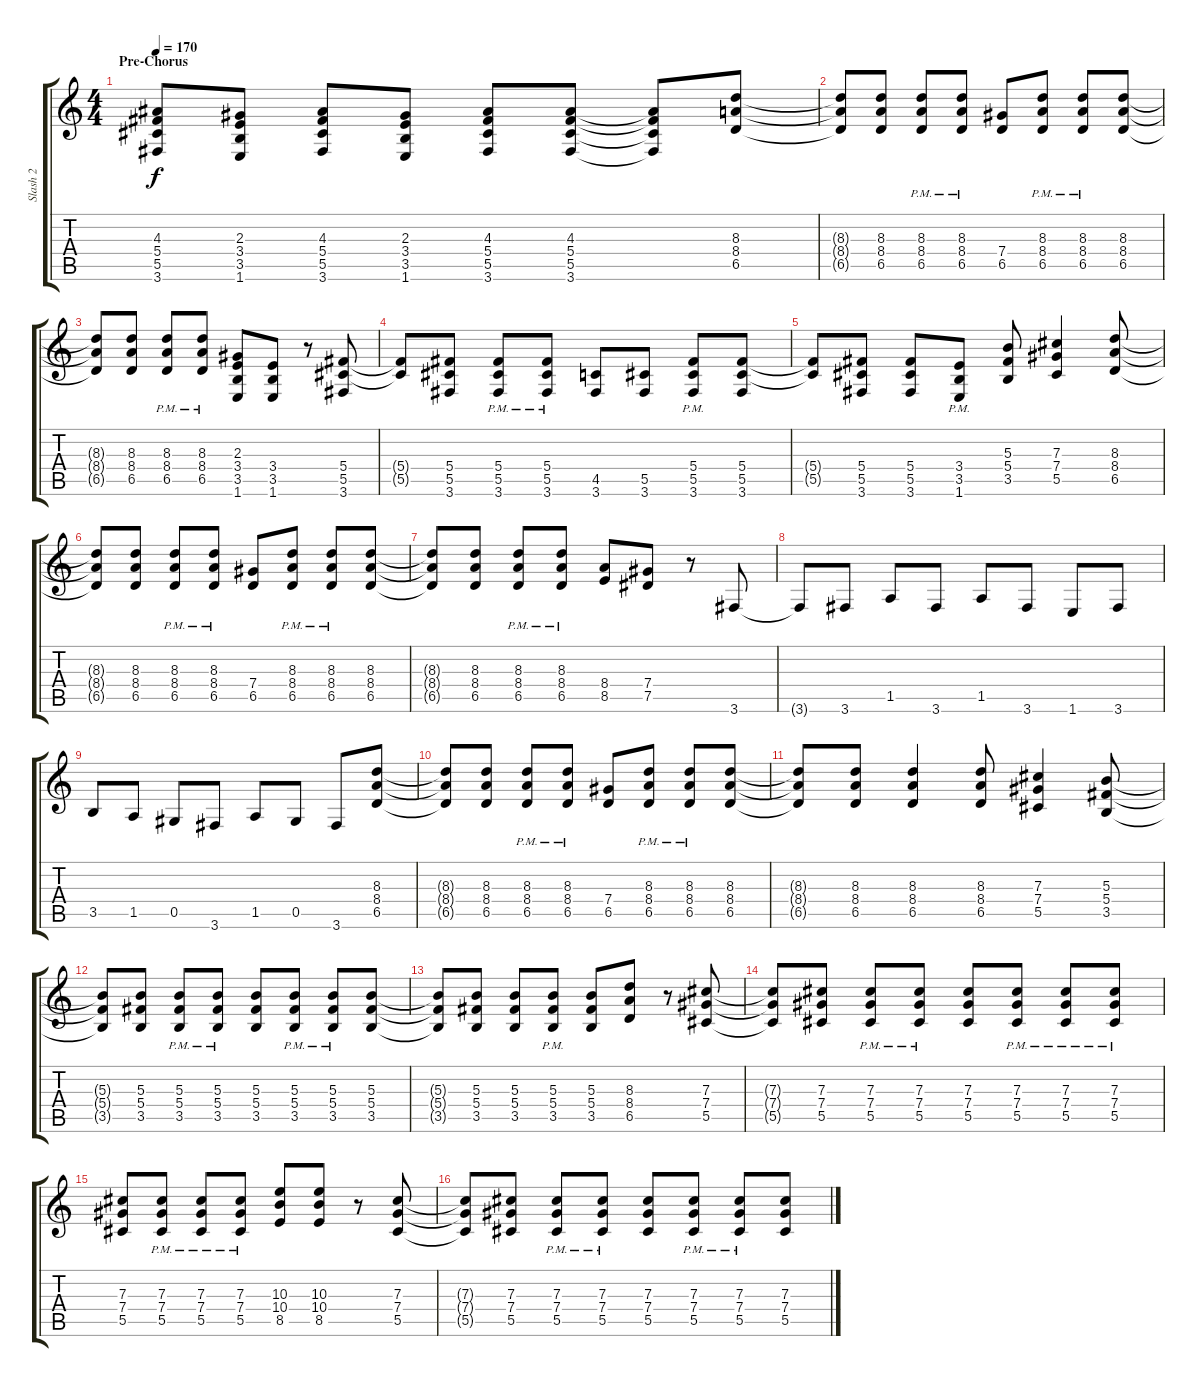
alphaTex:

\track ("Slash 2" "Slash 2") {instrument distortionguitar}
\staff {score tabs}
\tuning (Eb4 Bb3 Gb3 Db3 Ab2 Eb2) {hide}
\ts (4 4)
\section ("" "Pre-Chorus")
\tempo 170
\clef g2
\ks c
(4.3 5.4 5.5 3.6).8{dy f} (2.3 3.4 3.5 1.6).8 (4.3 5.4 5.5 3.6).8 (2.3 3.4 3.5 1.6).8 (4.3 5.4 5.5 3.6).8 (4.3 5.4 5.5 3.6).8 (4.3{t} 5.4{t} 5.5{t} 3.6{t}).8 (8.3 8.4 6.5).8 |
(8.3{t} 8.4{t} 6.5{t}).8 (8.3 8.4 6.5).8 (8.3{pm} 8.4{pm} 6.5{pm}).8 (8.3{pm} 8.4{pm} 6.5{pm}).8 (7.4 6.5).8 (8.3{pm} 8.4{pm} 6.5{pm}).8 (8.3{pm} 8.4{pm} 6.5{pm}).8 (8.3 8.4 6.5).8 |
(8.3{t} 8.4{t} 6.5{t}).8 (8.3 8.4 6.5).8 (8.3{pm} 8.4{pm} 6.5{pm}).8 (8.3{pm} 8.4{pm} 6.5{pm}).8 (2.3 3.4 3.5 1.6).8 (3.4 3.5 1.6).8 r.8 (5.4 5.5 3.6).8 |
(5.4{t} 5.5{t}).8 (5.4 5.5 3.6).8 (5.4{pm} 5.5{pm} 3.6{pm}).8 (5.4{pm} 5.5{pm} 3.6{pm}).8 (4.5 3.6).8 (5.5 3.6).8 (5.4{pm} 5.5{pm} 3.6{pm}).8 (5.4 5.5 3.6).8 |
(5.4{t} 5.5{t}).8 (5.4 5.5 3.6).8 (5.4 5.5 3.6).8 (3.4{pm} 3.5{pm} 1.6{pm}).8 (5.3 5.4 3.5).8 (7.3 7.4 5.5).4 (8.3 8.4 6.5).8 |
(8.3{t} 8.4{t} 6.5{t}).8 (8.3 8.4 6.5).8 (8.3{pm} 8.4{pm} 6.5{pm}).8 (8.3{pm} 8.4{pm} 6.5{pm}).8 (7.4 6.5).8 (8.3{pm} 8.4{pm} 6.5{pm}).8 (8.3{pm} 8.4{pm} 6.5{pm}).8 (8.3 8.4 6.5).8 |
(8.3{t} 8.4{t} 6.5{t}).8 (8.3 8.4 6.5).8 (8.3{pm} 8.4{pm} 6.5{pm}).8 (8.3{pm} 8.4{pm} 6.5{pm}).8 (8.4 8.5).8 (7.4 7.5).8 r.8 3.6.8 |
3.6{t}.8 3.6.8 1.5.8 3.6.8 1.5.8 3.6.8 1.6.8 3.6.8 |
3.5.8 1.5.8 0.5.8 3.6.8 1.5.8 0.5.8 3.6.8 (8.3 8.4 6.5).8 |
(8.3{t} 8.4{t} 6.5{t}).8 (8.3 8.4 6.5).8 (8.3{pm} 8.4{pm} 6.5{pm}).8 (8.3{pm} 8.4{pm} 6.5{pm}).8 (7.4 6.5).8 (8.3{pm} 8.4{pm} 6.5{pm}).8 (8.3{pm} 8.4{pm} 6.5{pm}).8 (8.3 8.4 6.5).8 |
(8.3{t} 8.4{t} 6.5{t}).8 (8.3 8.4 6.5).8 (8.3 8.4 6.5).4 (8.3 8.4 6.5).8 (7.3 7.4 5.5).4 (5.3 5.4 3.5).8 |
(5.3{t} 5.4{t} 3.5{t}).8 (5.3 5.4 3.5).8 (5.3{pm} 5.4{pm} 3.5{pm}).8 (5.3{pm} 5.4{pm} 3.5{pm}).8 (5.3 5.4 3.5).8 (5.3{pm} 5.4{pm} 3.5{pm}).8 (5.3{pm} 5.4{pm} 3.5{pm}).8 (5.3 5.4 3.5).8 |
(5.3{t} 5.4{t} 3.5{t}).8 (5.3 5.4 3.5).8 (5.3 5.4 3.5).8 (5.3{pm} 5.4{pm} 3.5{pm}).8 (5.3 5.4 3.5).8 (8.3 8.4 6.5).8 r.8 (7.3 7.4 5.5).8 |
(7.3{t} 7.4{t} 5.5{t}).8 (7.3 7.4 5.5).8 (7.3{pm} 7.4{pm} 5.5{pm}).8 (7.3{pm} 7.4{pm} 5.5{pm}).8 (7.3 7.4 5.5).8 (7.3{pm} 7.4{pm} 5.5{pm}).8 (7.3{pm} 7.4{pm} 5.5{pm}).8 (7.3{pm} 7.4{pm} 5.5{pm}).8 |
(7.3 7.4 5.5).8 (7.3{pm} 7.4{pm} 5.5{pm}).8 (7.3{pm} 7.4{pm} 5.5{pm}).8 (7.3{pm} 7.4{pm} 5.5{pm}).8 (10.3 10.4 8.5).8 (10.3 10.4 8.5).8 r.8 (7.3 7.4 5.5).8 |
(7.3{t} 7.4{t} 5.5{t}).8 (7.3 7.4 5.5).8 (7.3{pm} 7.4{pm} 5.5{pm}).8 (7.3{pm} 7.4{pm} 5.5{pm}).8 (7.3 7.4 5.5).8 (7.3{pm} 7.4{pm} 5.5{pm}).8 (7.3{pm} 7.4{pm} 5.5{pm}).8 (7.3 7.4 5.5).8
